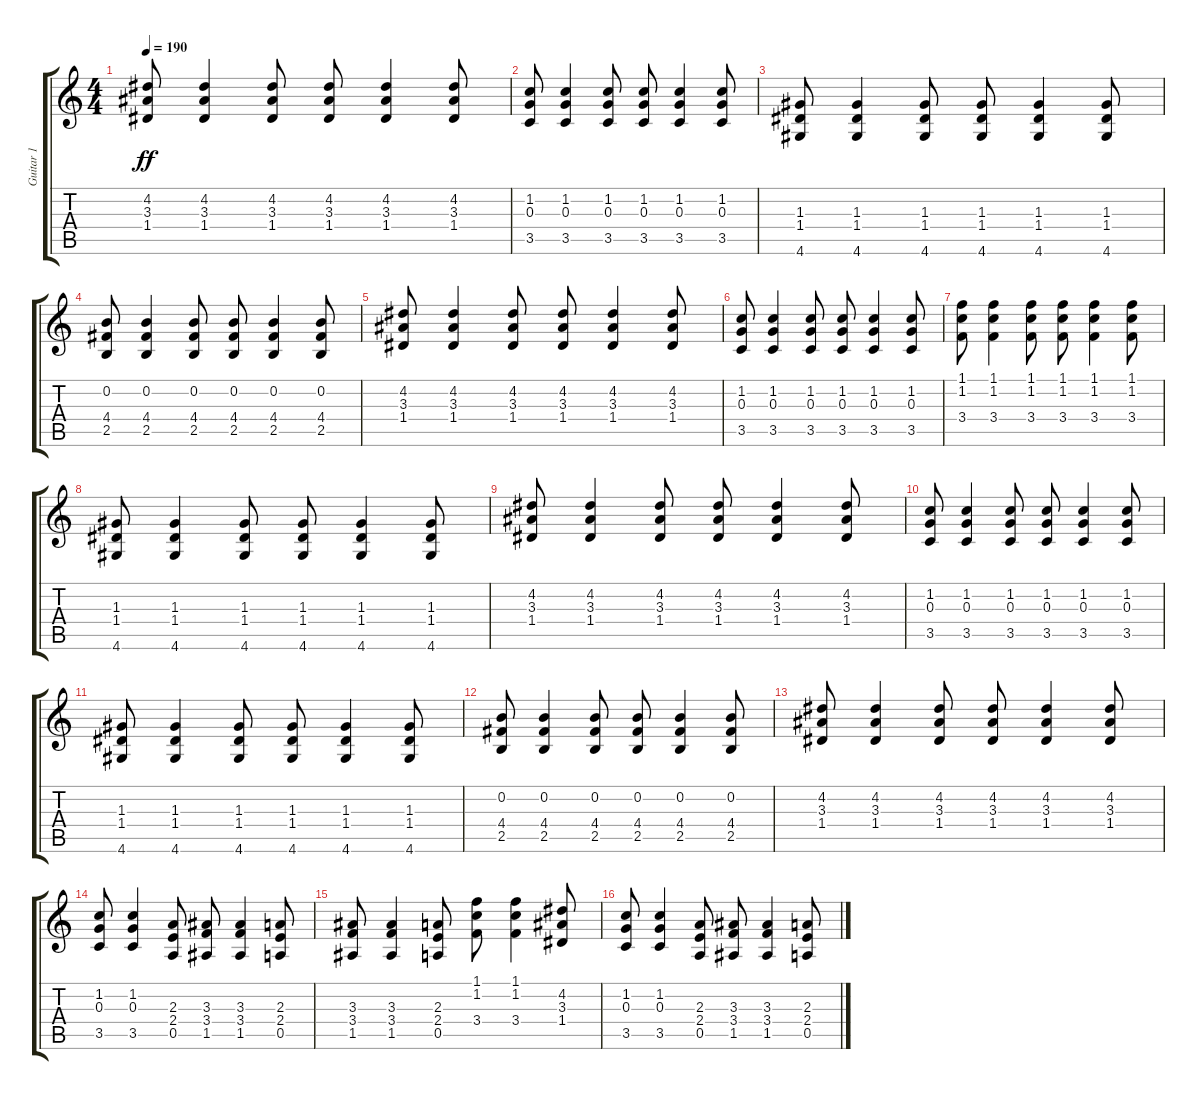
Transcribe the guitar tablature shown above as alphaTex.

\track ("Guitar 1" "Guitar 1") {instrument electricguitarclean}
\staff {score tabs}
\tuning (E4 B3 G3 D3 A2 E2) {hide}
\ts (4 4)
\tempo 190
\clef g2
\ks c
(4.2 3.3 1.4).8{dy ff} (4.2 3.3 1.4).4 (4.2 3.3 1.4).8 (4.2 3.3 1.4).8 (4.2 3.3 1.4).4 (4.2 3.3 1.4).8 |
(1.2 0.3 3.5).8 (1.2 0.3 3.5).4 (1.2 0.3 3.5).8 (1.2 0.3 3.5).8 (1.2 0.3 3.5).4 (1.2 0.3 3.5).8 |
(1.3 1.4 4.6).8 (1.3 1.4 4.6).4 (1.3 1.4 4.6).8 (1.3 1.4 4.6).8 (1.3 1.4 4.6).4 (1.3 1.4 4.6).8 |
(0.2 4.4 2.5).8 (0.2 4.4 2.5).4 (0.2 4.4 2.5).8 (0.2 4.4 2.5).8 (0.2 4.4 2.5).4 (0.2 4.4 2.5).8 |
(4.2 3.3 1.4).8 (4.2 3.3 1.4).4 (4.2 3.3 1.4).8 (4.2 3.3 1.4).8 (4.2 3.3 1.4).4 (4.2 3.3 1.4).8 |
(1.2 0.3 3.5).8 (1.2 0.3 3.5).4 (1.2 0.3 3.5).8 (1.2 0.3 3.5).8 (1.2 0.3 3.5).4 (1.2 0.3 3.5).8 |
(1.1 1.2 3.4).8 (1.1 1.2 3.4).4 (1.1 1.2 3.4).8 (1.1 1.2 3.4).8 (1.1 1.2 3.4).4 (1.1 1.2 3.4).8 |
(1.3 1.4 4.6).8 (1.3 1.4 4.6).4 (1.3 1.4 4.6).8 (1.3 1.4 4.6).8 (1.3 1.4 4.6).4 (1.3 1.4 4.6).8 |
(4.2 3.3 1.4).8 (4.2 3.3 1.4).4 (4.2 3.3 1.4).8 (4.2 3.3 1.4).8 (4.2 3.3 1.4).4 (4.2 3.3 1.4).8 |
(1.2 0.3 3.5).8 (1.2 0.3 3.5).4 (1.2 0.3 3.5).8 (1.2 0.3 3.5).8 (1.2 0.3 3.5).4 (1.2 0.3 3.5).8 |
(1.3 1.4 4.6).8 (1.3 1.4 4.6).4 (1.3 1.4 4.6).8 (1.3 1.4 4.6).8 (1.3 1.4 4.6).4 (1.3 1.4 4.6).8 |
(0.2 4.4 2.5).8 (0.2 4.4 2.5).4 (0.2 4.4 2.5).8 (0.2 4.4 2.5).8 (0.2 4.4 2.5).4 (0.2 4.4 2.5).8 |
(4.2 3.3 1.4).8 (4.2 3.3 1.4).4 (4.2 3.3 1.4).8 (4.2 3.3 1.4).8 (4.2 3.3 1.4).4 (4.2 3.3 1.4).8 |
(1.2 0.3 3.5).8 (1.2 0.3 3.5).4 (2.3 2.4 0.5).8 (3.3 3.4 1.5).8 (3.3 3.4 1.5).4 (2.3 2.4 0.5).8 |
(3.3 3.4 1.5).8 (3.3 3.4 1.5).4 (2.3 2.4 0.5).8 (1.1 1.2 3.4).8 (1.1 1.2 3.4).4 (4.2 3.3 1.4).8 |
(1.2 0.3 3.5).8 (1.2 0.3 3.5).4 (2.3 2.4 0.5).8 (3.3 3.4 1.5).8 (3.3 3.4 1.5).4 (2.3 2.4 0.5).8
